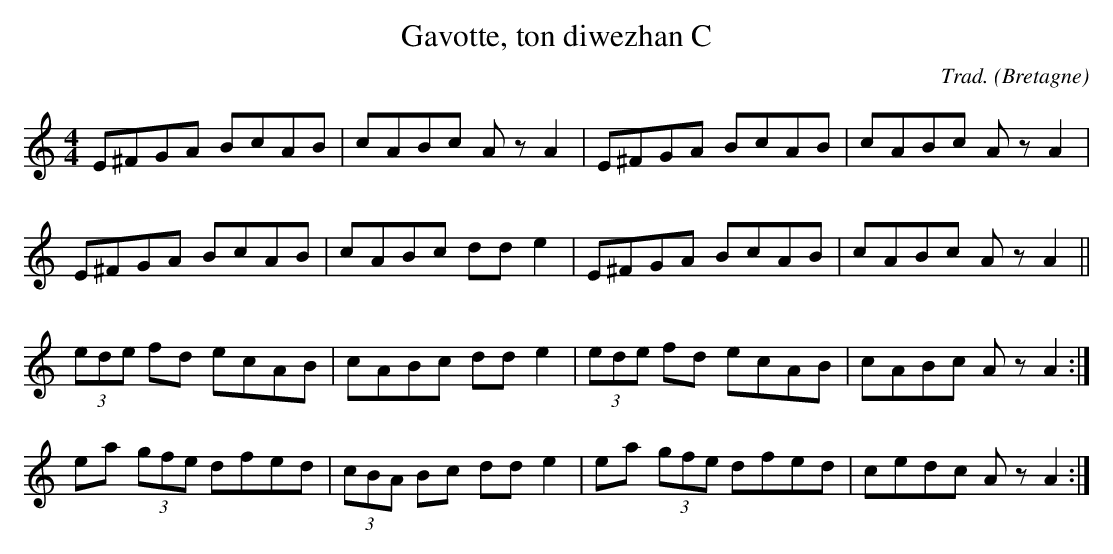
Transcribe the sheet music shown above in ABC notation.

X:1
T:Gavotte, ton diwezhan C
C:Trad.
O:Bretagne
M:4/4
L:1/8
K:Am
E^FGA BcAB | cABc A z A2 | E^FGA BcAB | cABc A z A2 |
E^FGA BcAB | cABc dd e2 | E^FGA BcAB | cABc A z A2 ||
(3ede fd ecAB | cABc dd e2 |(3ede fd ecAB | cABc A z A2 :|
ea (3gfe dfed | (3cBA Bc dd e2 |ea (3gfe dfed | cedc A z A2 :|
